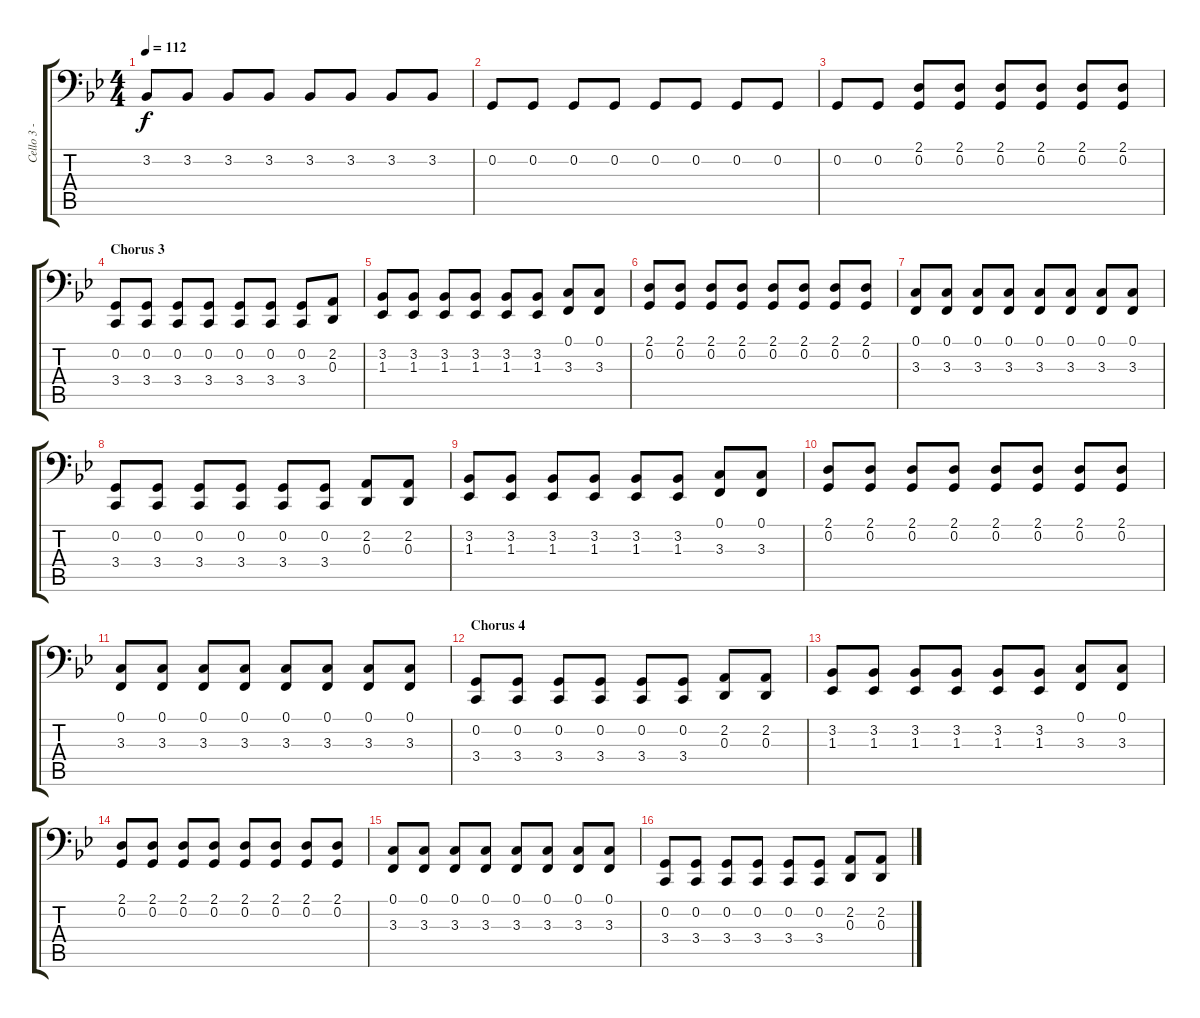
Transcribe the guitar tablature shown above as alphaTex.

\track ("Cello 3 - Paavo" "Cello 3 - ") {instrument cello}
\staff {score tabs}
\tuning (C3 G2 D2 A1 E1 B0) {hide}
\ts (4 4)
\tempo 112
\clef f4
\ks bb
3.2.8{dy f} 3.2.8 3.2.8 3.2.8 3.2.8 3.2.8 3.2.8 3.2.8 |
0.2.8 0.2.8 0.2.8 0.2.8 0.2.8 0.2.8 0.2.8 0.2.8 |
0.2.8 0.2.8 (2.1 0.2).8 (2.1 0.2).8 (2.1 0.2).8 (2.1 0.2).8 (2.1 0.2).8 (2.1 0.2).8 |
\section ("" "Chorus 3")
(0.2 3.4).8 (0.2 3.4).8 (0.2 3.4).8 (0.2 3.4).8 (0.2 3.4).8 (0.2 3.4).8 (0.2 3.4).8 (2.2 0.3).8 |
(3.2 1.3).8 (3.2 1.3).8 (3.2 1.3).8 (3.2 1.3).8 (3.2 1.3).8 (3.2 1.3).8 (0.1 3.3).8 (0.1 3.3).8 |
(2.1 0.2).8 (2.1 0.2).8 (2.1 0.2).8 (2.1 0.2).8 (2.1 0.2).8 (2.1 0.2).8 (2.1 0.2).8 (2.1 0.2).8 |
(0.1 3.3).8 (0.1 3.3).8 (0.1 3.3).8 (0.1 3.3).8 (0.1 3.3).8 (0.1 3.3).8 (0.1 3.3).8 (0.1 3.3).8 |
(0.2 3.4).8 (0.2 3.4).8 (0.2 3.4).8 (0.2 3.4).8 (0.2 3.4).8 (0.2 3.4).8 (2.2 0.3).8 (2.2 0.3).8 |
(3.2 1.3).8 (3.2 1.3).8 (3.2 1.3).8 (3.2 1.3).8 (3.2 1.3).8 (3.2 1.3).8 (0.1 3.3).8 (0.1 3.3).8 |
(2.1 0.2).8 (2.1 0.2).8 (2.1 0.2).8 (2.1 0.2).8 (2.1 0.2).8 (2.1 0.2).8 (2.1 0.2).8 (2.1 0.2).8 |
(0.1 3.3).8 (0.1 3.3).8 (0.1 3.3).8 (0.1 3.3).8 (0.1 3.3).8 (0.1 3.3).8 (0.1 3.3).8 (0.1 3.3).8 |
\section ("" "Chorus 4")
(0.2 3.4).8 (0.2 3.4).8 (0.2 3.4).8 (0.2 3.4).8 (0.2 3.4).8 (0.2 3.4).8 (2.2 0.3).8 (2.2 0.3).8 |
(3.2 1.3).8 (3.2 1.3).8 (3.2 1.3).8 (3.2 1.3).8 (3.2 1.3).8 (3.2 1.3).8 (0.1 3.3).8 (0.1 3.3).8 |
(2.1 0.2).8 (2.1 0.2).8 (2.1 0.2).8 (2.1 0.2).8 (2.1 0.2).8 (2.1 0.2).8 (2.1 0.2).8 (2.1 0.2).8 |
(0.1 3.3).8 (0.1 3.3).8 (0.1 3.3).8 (0.1 3.3).8 (0.1 3.3).8 (0.1 3.3).8 (0.1 3.3).8 (0.1 3.3).8 |
(0.2 3.4).8 (0.2 3.4).8 (0.2 3.4).8 (0.2 3.4).8 (0.2 3.4).8 (0.2 3.4).8 (2.2 0.3).8 (2.2 0.3).8
